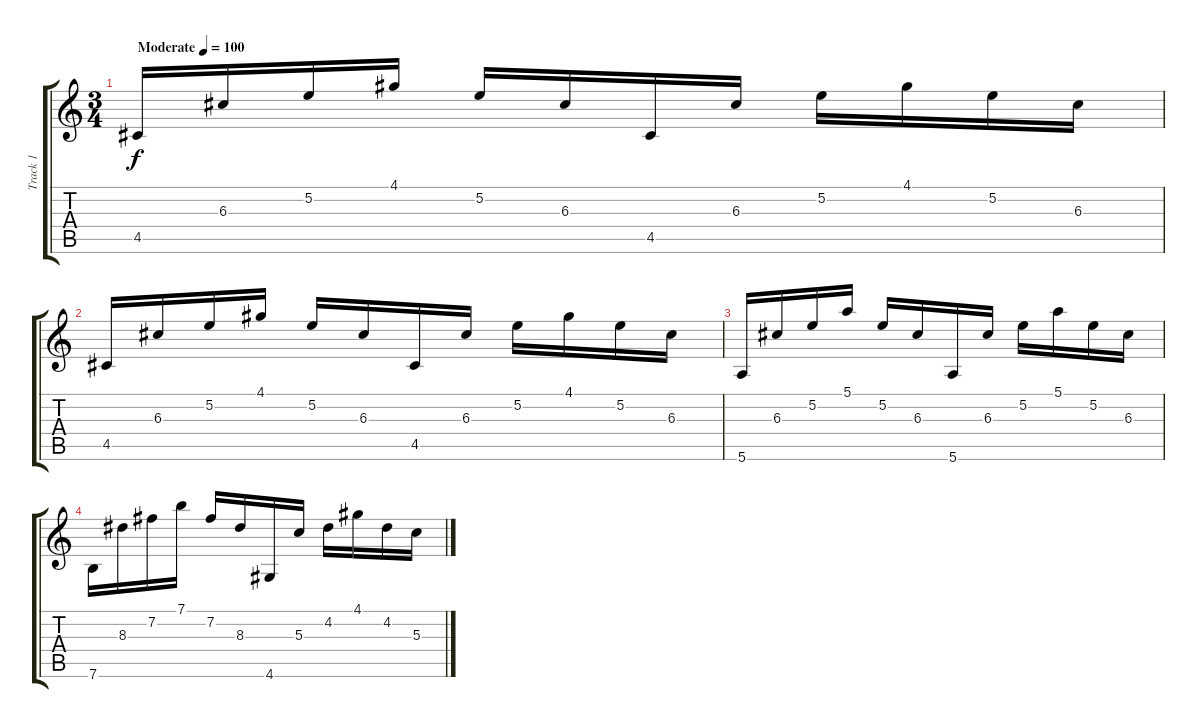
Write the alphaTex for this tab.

\track ("Track 1" "Track 1") {instrument acousticguitarsteel}
\staff {score tabs}
\tuning (E4 B3 G3 D3 A2 E2) {hide}
\ts (3 4)
\tempo (100 "Moderate")
\clef g2
\ks c
4.5.16{dy f instrument acousticguitarsteel} 6.3.16 5.2.16 4.1.16 5.2.16 6.3.16 4.5.16 6.3.16 5.2.16 4.1.16 5.2.16 6.3.16 |
4.5.16 6.3.16 5.2.16 4.1.16 5.2.16 6.3.16 4.5.16 6.3.16 5.2.16 4.1.16 5.2.16 6.3.16 |
5.6.16 6.3.16 5.2.16 5.1.16 5.2.16 6.3.16 5.6.16 6.3.16 5.2.16 5.1.16 5.2.16 6.3.16 |
7.6.16 8.3.16 7.2.16 7.1.16 7.2.16 8.3.16 4.6.16 5.3.16 4.2.16 4.1.16 4.2.16 5.3.16
